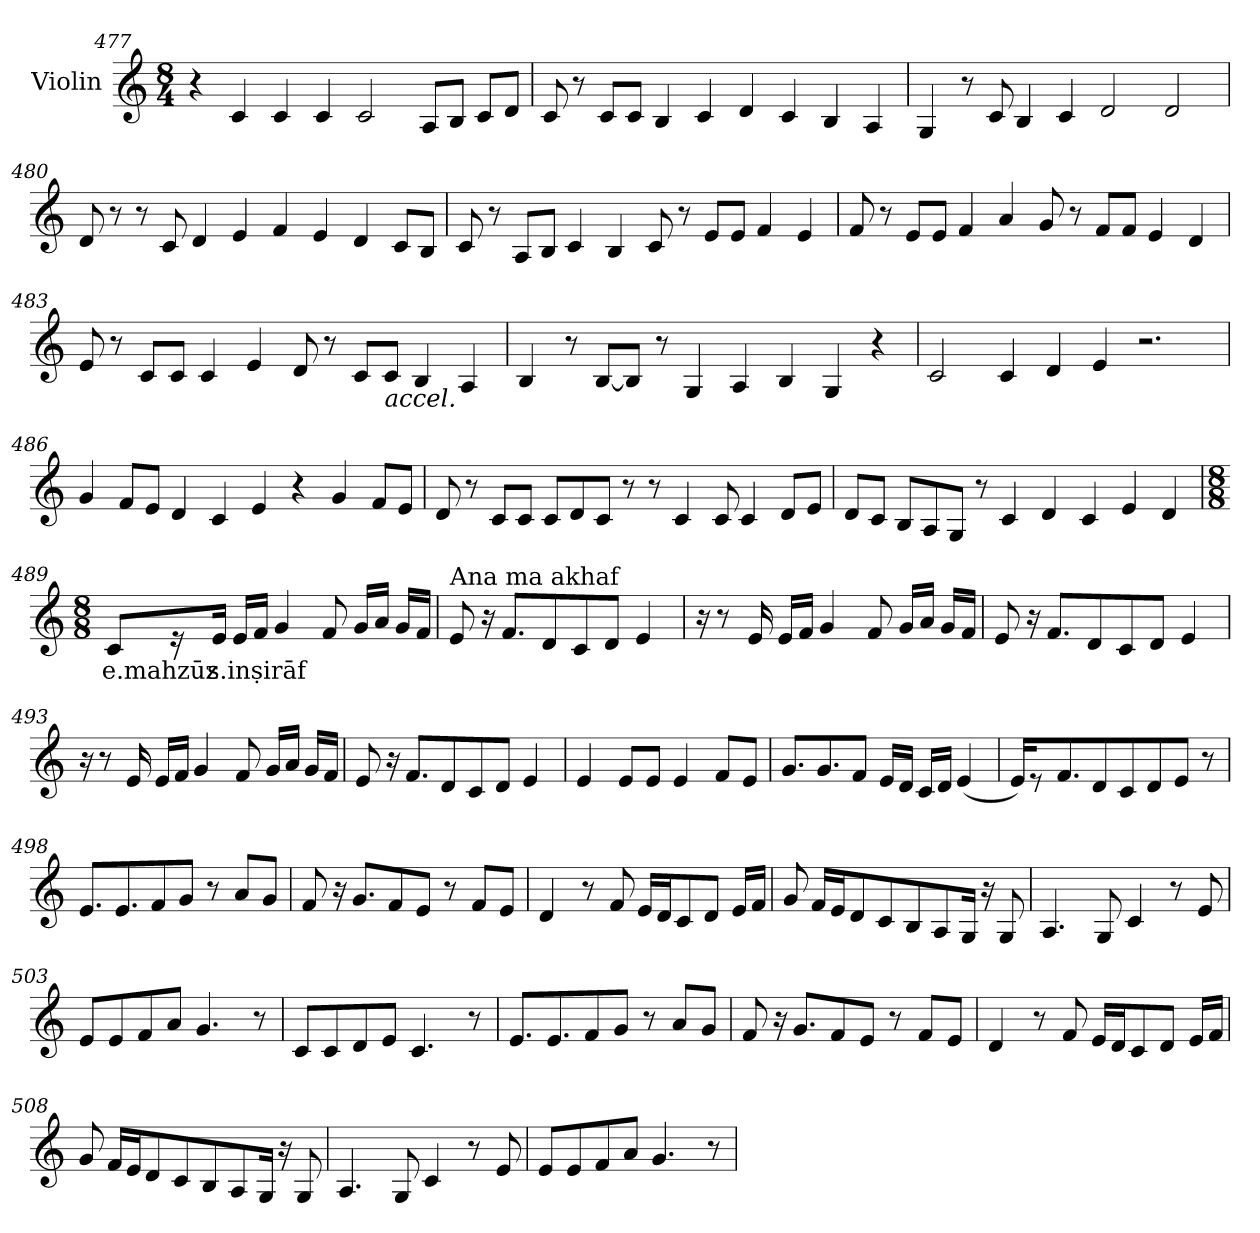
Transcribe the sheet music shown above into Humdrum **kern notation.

**kern	**text
*part1	*part1
*staff1	*staff1
*I"Violin	*
*clefG2	*
*k[]	*
*M8/4	*
=477	=477
4r	.
4c/	.
4c/	.
4c/	.
2c/	.
8A/L	.
8B/J	.
8c/L	.
8d/J	.
!!LO:LB:g=z
=478	=478
8c/	.
8r	.
8c/L	.
8c/J	.
4B/	.
4c/	.
4d/	.
4c/	.
4B/	.
4A/	.
=479	=479
4G/	.
8r	.
8c/	.
4B/	.
4c/	.
2d/	.
2d/	.
!!LO:LB:g=z
=480	=480
8d/	.
8r	.
8r	.
8c/	.
4d/	.
4e/	.
4f/	.
4e/	.
4d/	.
8c/L	.
8B/J	.
=481	=481
8c/	.
8r	.
8A/L	.
8B/J	.
4c/	.
4B/	.
8c/	.
8r	.
8e/L	.
8e/J	.
4f/	.
4e/	.
!!LO:PB:g=z
=482	=482
8f/	.
8r	.
8e/L	.
8e/J	.
4f/	.
4a/	.
8g/	.
8r	.
8f/L	.
8f/J	.
4e/	.
4d/	.
=483	=483
8e/	.
8r	.
8c/L	.
8c/J	.
4c/	.
4e/	.
8d/	.
8r	.
8c/L	.
!LO:TX:b:i:t=accel.	!
8c/J	.
4B/	.
4A/	.
!!LO:LB:g=z
=484	=484
4B/	.
8r	.
[8B/L	.
8B/J]	.
8r	.
4G/	.
4A/	.
4B/	.
4G/	.
4r	.
=485	=485
2c/	.
4c/	.
4d/	.
4e/	.
2.r	.
=486	=486
4g/	.
8f/L	.
8e/J	.
4d/	.
4c/	.
4e/	.
4r	.
4g/	.
8f/L	.
8e/J	.
!!LO:LB:g=z
=487	=487
8d/	.
8r	.
8c/L	.
8c/J	.
8c/L	.
8d/	.
8c/J	.
8r	.
8r	.
4c/	.
8c/	.
4c/	.
8d/L	.
8e/J	.
=488	=488
8d/L	.
8c/J	.
8B/L	.
8A/	.
8G/J	.
8r	.
4c/	.
4d/	.
4c/	.
4e/	.
4d/	.
!!LO:LB:g=z
=489	=489
*M8/8	*
*MM100	*
!	!LO:LY:b
8c/L	e.mahzūz
16r	.
!	!LO:LY:b
16e/Jk	s.inṣirāf
16e/LL	.
16f/JJ	.
4g/	.
8f/	.
16g/LL	.
16a/JJ	.
16g/LL	.
16f/JJ	.
=490	=490
!LO:TX:a:t=Ana ma akhaf	!
8e/	.
16r	.
8.f/L	.
8d/	.
8c/	.
8d/J	.
4e/	.
=491	=491
16r	.
8r	.
16e/	.
16e/LL	.
16f/JJ	.
4g/	.
8f/	.
16g/LL	.
16a/JJ	.
16g/LL	.
16f/JJ	.
!!LO:LB:g=z
=492	=492
8e/	.
16r	.
8.f/L	.
8d/	.
8c/	.
8d/J	.
4e/	.
=493	=493
16r	.
8r	.
16e/	.
16e/LL	.
16f/JJ	.
4g/	.
8f/	.
16g/LL	.
16a/JJ	.
16g/LL	.
16f/JJ	.
=494	=494
8e/	.
16r	.
8.f/L	.
8d/	.
8c/	.
8d/J	.
4e/	.
=495	=495
4e/	.
8e/L	.
8e/J	.
4e/	.
8f/L	.
8e/J	.
!!LO:LB:g=z
=496	=496
8.g/L	.
8.g/	.
8f/J	.
16e/LL	.
16d/JJ	.
16c/LL	.
16d/JJ	.
(<4e/	.
=497	=497
16e/KL)	.
8r	.
8.f/	.
8d/	.
8c/	.
8d/	.
8e/J	.
8r	.
=498	=498
8.e/L	.
8.e/	.
8f/	.
8g/J	.
8r	.
8a/L	.
8g/J	.
=499	=499
8f/	.
16r	.
8.g/L	.
8f/	.
8e/J	.
8r	.
8f/L	.
8e/J	.
!!LO:LB:g=z
=500	=500
4d/	.
8r	.
8f/	.
16e/LL	.
16d/J	.
8c/	.
8d/J	.
16e/LL	.
16f/JJ	.
=501	=501
8g/	.
16f/LL	.
16e/J	.
8d/	.
8c/	.
8B/	.
8A/	.
16G/Jk	.
16r	.
8G/	.
=502	=502
4.A/	.
8G/	.
4c/	.
8r	.
8e/	.
=503	=503
8e/L	.
8e/	.
8f/	.
8a/J	.
4.g/	.
8r	.
!!LO:LB:g=z
=504	=504
8c/L	.
8c/	.
8d/	.
8e/J	.
4.c/	.
8r	.
=505	=505
8.e/L	.
8.e/	.
8f/	.
8g/J	.
8r	.
8a/L	.
8g/J	.
=506	=506
8f/	.
16r	.
8.g/L	.
8f/	.
8e/J	.
8r	.
8f/L	.
8e/J	.
=507	=507
4d/	.
8r	.
8f/	.
16e/LL	.
16d/J	.
8c/	.
8d/J	.
16e/LL	.
16f/JJ	.
!!LO:PB:g=z
=508	=508
8g/	.
16f/LL	.
16e/J	.
8d/	.
8c/	.
8B/	.
8A/	.
16G/Jk	.
16r	.
8G/	.
=509	=509
4.A/	.
8G/	.
4c/	.
8r	.
8e/	.
=510	=510
8e/L	.
8e/	.
8f/	.
8a/J	.
4.g/	.
8r	.
=	=
*-	*-
